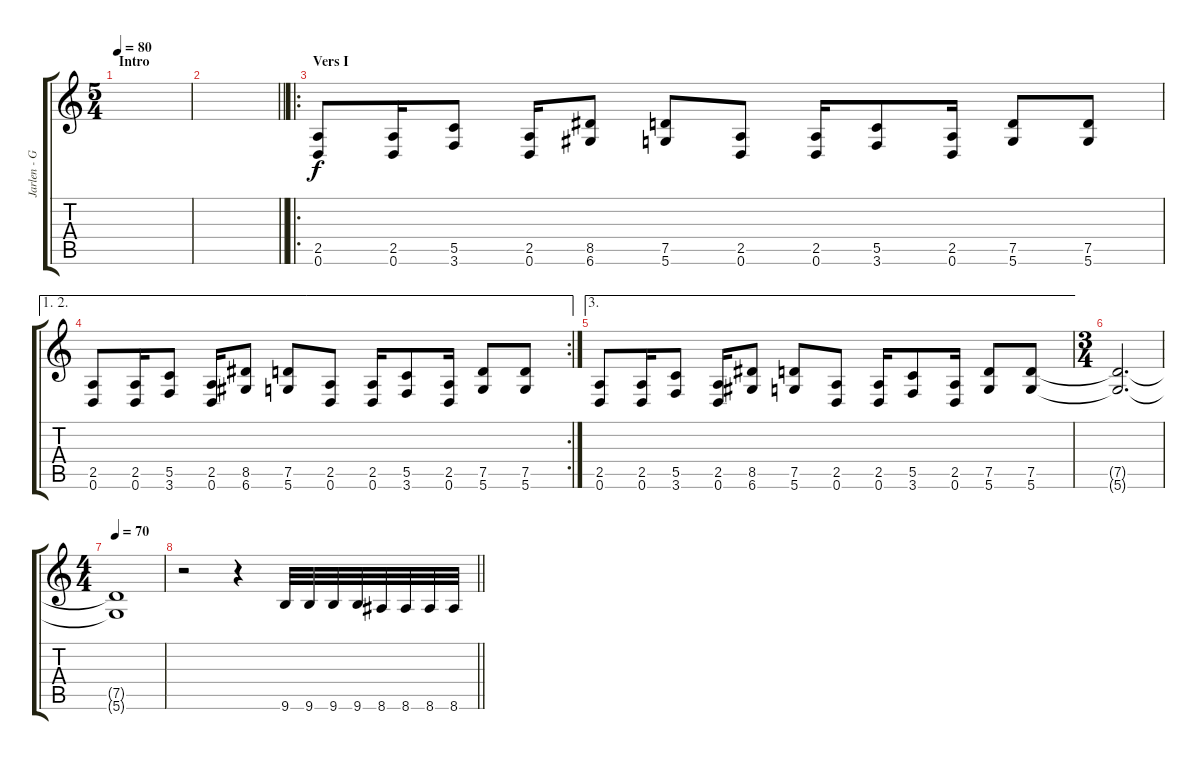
\track ("Jarlen - Gitar" "Jarlen - G") {instrument distortionguitar}
\staff {score tabs}
\tuning (D4 A3 F3 C3 G2 D2) {hide}
\ts (5 4)
\section ("" "Intro")
\tempo 80
\clef g2
\ks c
|
\barLineRight lightlight
|
\ro
\section ("" "Vers I")
(2.5 0.6).8 (2.5 0.6).16 (5.5 3.6).8 (2.5 0.6).16 (8.5 6.6).8 (7.5 5.6).8 (2.5 0.6).8 (2.5 0.6).16 (5.5 3.6).8 (2.5 0.6).16 (7.5 5.6).8 (7.5 5.6).8 |
\ae (1 2)
\rc 2
(2.5 0.6).8 (2.5 0.6).16 (5.5 3.6).8 (2.5 0.6).16 (8.5 6.6).8 (7.5 5.6).8 (2.5 0.6).8 (2.5 0.6).16 (5.5 3.6).8 (2.5 0.6).16 (7.5 5.6).8 (7.5 5.6).8 |
\ae 3
(2.5 0.6).8 (2.5 0.6).16 (5.5 3.6).8 (2.5 0.6).16 (8.5 6.6).8 (7.5 5.6).8 (2.5 0.6).8 (2.5 0.6).16 (5.5 3.6).8 (2.5 0.6).16 (7.5 5.6).8 (7.5 5.6).8 |
\ts (3 4)
(7.5{t} 5.6{t}).2{d} |
\ts (4 4)
\tempo 70
(7.5{t} 5.6{t}).1 |
\barLineRight lightlight
r.2 r.4 9.6.32 9.6.32 9.6.32 9.6.32 8.6.32 8.6.32 8.6.32 8.6.32
